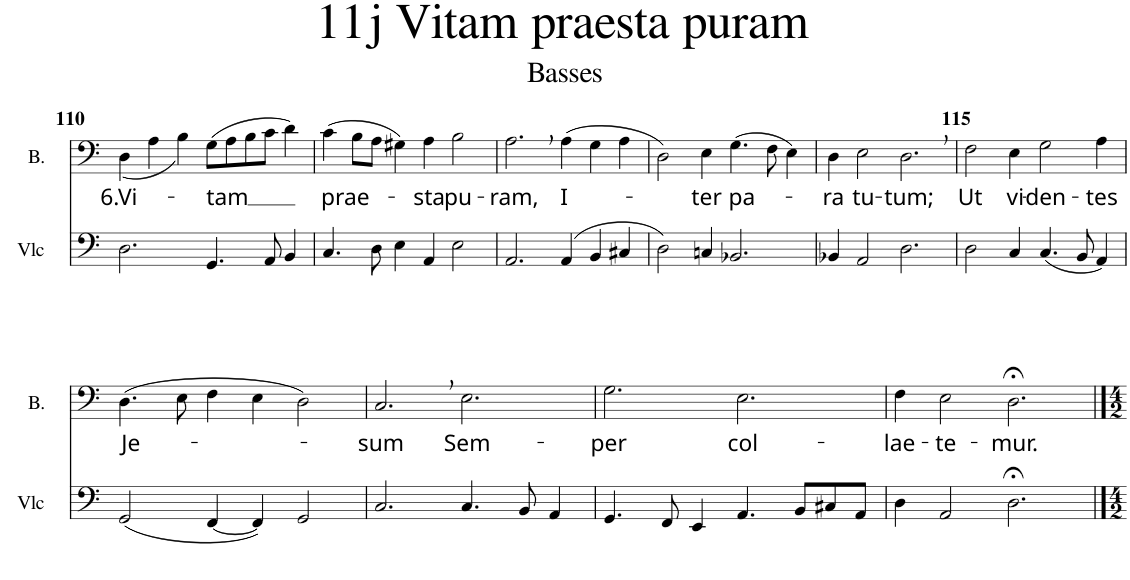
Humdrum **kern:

**kern	**kern	**text
*part2	*part1	*part1
*staff2	*staff1	*staff1
*I"Violoncelle	*I"Basse	*
*I'Vlc	*I'B.	*
!!LO:PB:g=z
*clefF4	*clefF4	*
*k[]	*k[]	*
*M6/4	*M6/4	*
=110	=110	=110
!	!	!LO:LY:b
2.D\	(<4D\	6.Vi-
.	4A\	.
.	4B\)	.
!	!	!LO:LY:b
4.GG/	(8G\L	-tam
.	8A\	.
.	8B\	.
8AA/	8c\J	.
4BB/	4d\)	.
=111	=111	=111
!	!	!LO:LY:b
4.C/	(4c\	prae-
.	8B\L	.
8D\	8A\J	.
4E\	4G#X\)	.
!	!	!LO:LY:b
4AA/	4A\	-sta
!	!	!LO:LY:b
2E\	2B\	pu-
=112	=112	=112
!	!	!LO:LY:b
2.AA/	2.A,\	-ram,
!	!	!LO:LY:b
(4AA/	(4A\	I-
4BB/	4G\	.
4C#X/	4A\	.
=113	=113	=113
2D\)	2D\)	.
!	!	!LO:LY:b
4Cn/	4E\	-ter
!	!	!LO:LY:b
2.BB-X/	(4.G\	pa-
.	8F\	.
.	4E\)	.
=114	=114	=114
!	!	!LO:LY:b
4BB-X/	4D\	-ra
!	!	!LO:LY:b
2AA/	2E\	tu-
!	!	!LO:LY:b
2.D\	2.D,\	-tum;
=115	=115	=115
!	!	!LO:LY:b
2D\	2F\	Ut
!	!	!LO:LY:b
4C/	4E\	vi-
!	!	!LO:LY:b
(4.C/	2G\	-den-
8BB/	.	.
!	!	!LO:LY:b
4AA/)	4A\	-tes
!!LO:LB:g=z
=116	=116	=116
!	!	!LO:LY:b
(2GG/	(4.D\	Je-
.	8E\	.
[4FF/	4F\	.
4FF/])	4E\	.
2GG/	2D\)	.
=117	=117	=117
!	!	!LO:LY:b
2.C/	2.C,/	-sum
!	!	!LO:LY:b
4.C/	2.E\	Sem-
8BB/	.	.
4AA/	.	.
=118	=118	=118
!	!	!LO:LY:b
4.GG/	2.G\	-per
8FF/	.	.
4EE/	.	.
!	!	!LO:LY:b
4.AA/	2.E\	col-
8BB/L	.	.
8C#X/	.	.
8AA/J	.	.
=119	=119	=119
!	!	!LO:LY:b
4D\	4F\	-lae-
!	!	!LO:LY:b
2AA/	2E\	-te-
!	!	!LO:LY:b
2.D;<\	2.D;<\	-mur.
==	==	==
*-	*-	*-
